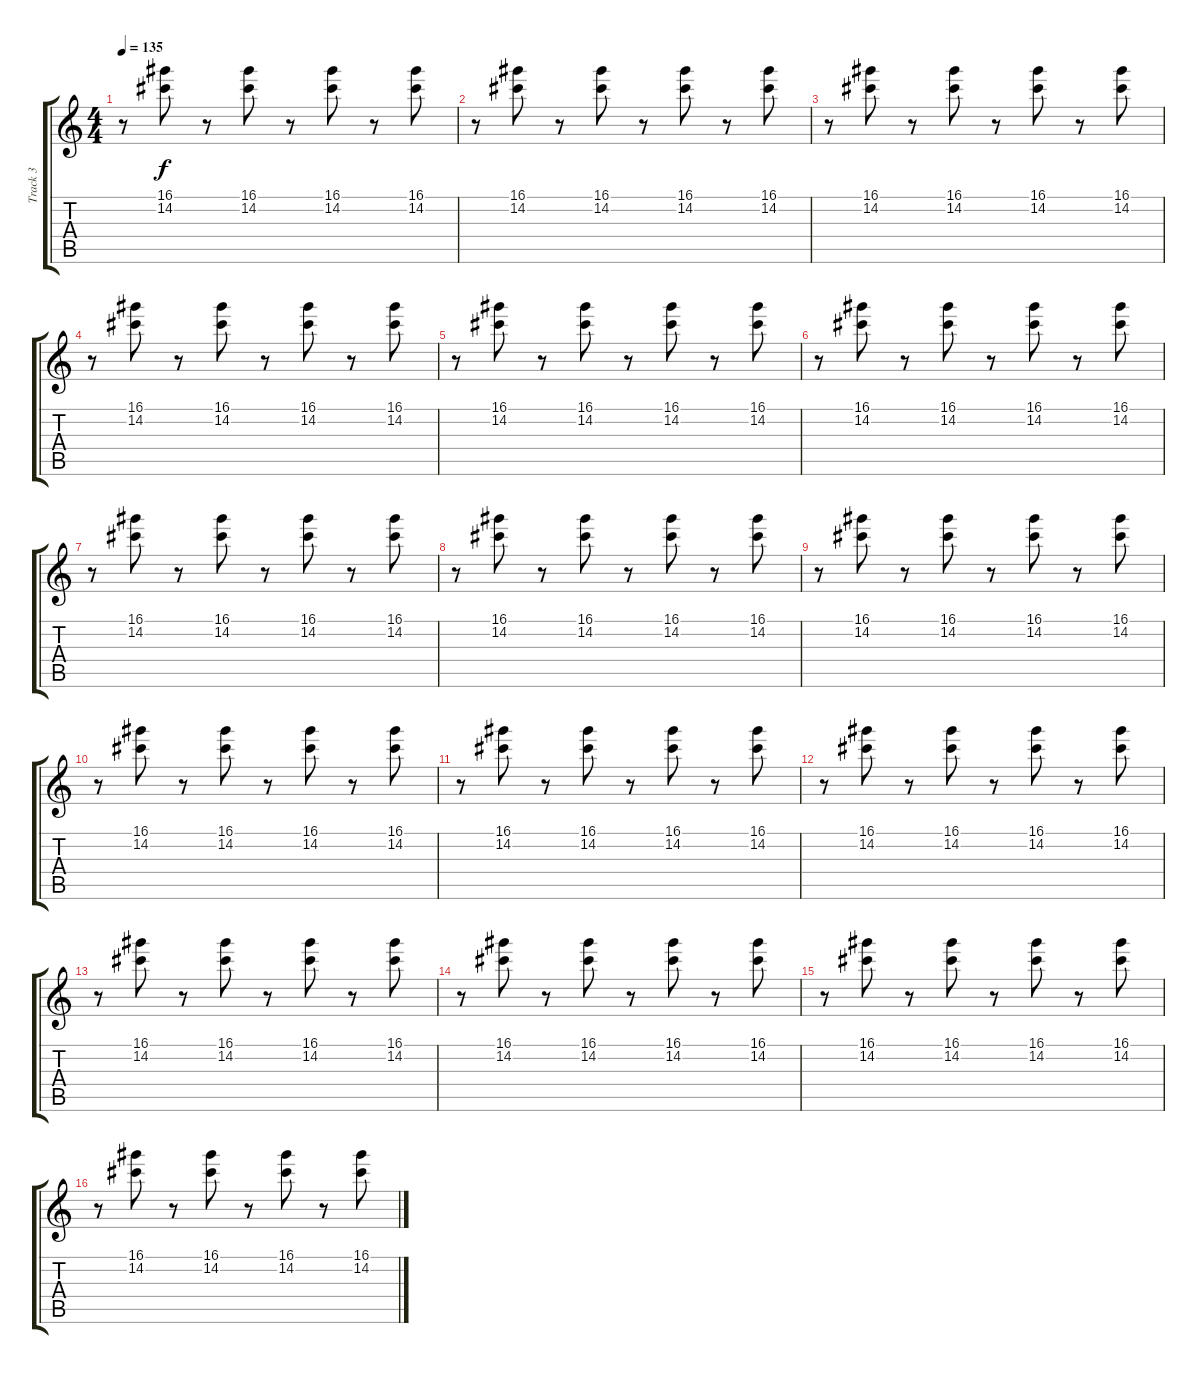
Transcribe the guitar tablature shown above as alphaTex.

\track ("Track 3" "Track 3") {instrument distortionguitar}
\staff {score tabs}
\tuning (E4 B3 G3 D3 A2 E2) {hide}
\ts (4 4)
\tempo 135
\clef g2
\ks c
r.8{dy f} (16.1 14.2).8 r.8 (16.1 14.2).8 r.8 (16.1 14.2).8 r.8 (16.1 14.2).8 |
r.8 (16.1 14.2).8 r.8 (16.1 14.2).8 r.8 (16.1 14.2).8 r.8 (16.1 14.2).8 |
r.8 (16.1 14.2).8 r.8 (16.1 14.2).8 r.8 (16.1 14.2).8 r.8 (16.1 14.2).8 |
r.8 (16.1 14.2).8 r.8 (16.1 14.2).8 r.8 (16.1 14.2).8 r.8 (16.1 14.2).8 |
r.8 (16.1 14.2).8 r.8 (16.1 14.2).8 r.8 (16.1 14.2).8 r.8 (16.1 14.2).8 |
r.8 (16.1 14.2).8 r.8 (16.1 14.2).8 r.8 (16.1 14.2).8 r.8 (16.1 14.2).8 |
r.8 (16.1 14.2).8 r.8 (16.1 14.2).8 r.8 (16.1 14.2).8 r.8 (16.1 14.2).8 |
r.8 (16.1 14.2).8 r.8 (16.1 14.2).8 r.8 (16.1 14.2).8 r.8 (16.1 14.2).8 |
r.8{volume 8 instrument electricguitarmuted} (16.1 14.2).8 r.8 (16.1 14.2).8 r.8 (16.1 14.2).8 r.8 (16.1 14.2).8 |
r.8 (16.1 14.2).8 r.8 (16.1 14.2).8 r.8 (16.1 14.2).8 r.8 (16.1 14.2).8 |
r.8 (16.1 14.2).8 r.8 (16.1 14.2).8 r.8 (16.1 14.2).8 r.8 (16.1 14.2).8 |
r.8 (16.1 14.2).8 r.8 (16.1 14.2).8 r.8 (16.1 14.2).8 r.8 (16.1 14.2).8 |
r.8 (16.1 14.2).8 r.8 (16.1 14.2).8 r.8 (16.1 14.2).8 r.8 (16.1 14.2).8 |
r.8 (16.1 14.2).8 r.8 (16.1 14.2).8 r.8 (16.1 14.2).8 r.8 (16.1 14.2).8 |
r.8 (16.1 14.2).8 r.8 (16.1 14.2).8 r.8 (16.1 14.2).8 r.8 (16.1 14.2).8 |
r.8 (16.1 14.2).8 r.8 (16.1 14.2).8 r.8 (16.1 14.2).8 r.8 (16.1 14.2).8
